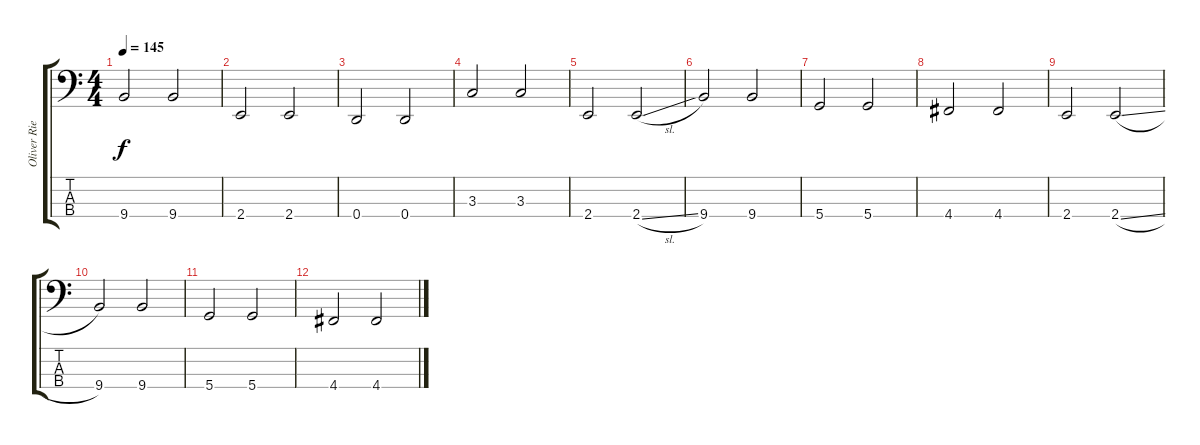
\track ("Oliver Riedel" "Oliver Rie") {instrument electricbassfinger}
\staff {score tabs}
\tuning (G2 D2 A1 D1) {hide}
\ts (4 4)
\tempo 145
\clef f4
\ks c
9.4.2{dy f} 9.4.2 |
2.4.2 2.4.2 |
0.4.2 0.4.2 |
3.3.2 3.3.2 |
2.4.2 2.4{sl}.2 |
9.4.2 9.4.2 |
5.4.2 5.4.2 |
4.4.2 4.4.2 |
2.4.2 2.4{sl}.2 |
9.4.2 9.4.2 |
5.4.2 5.4.2 |
4.4.2 4.4.2
